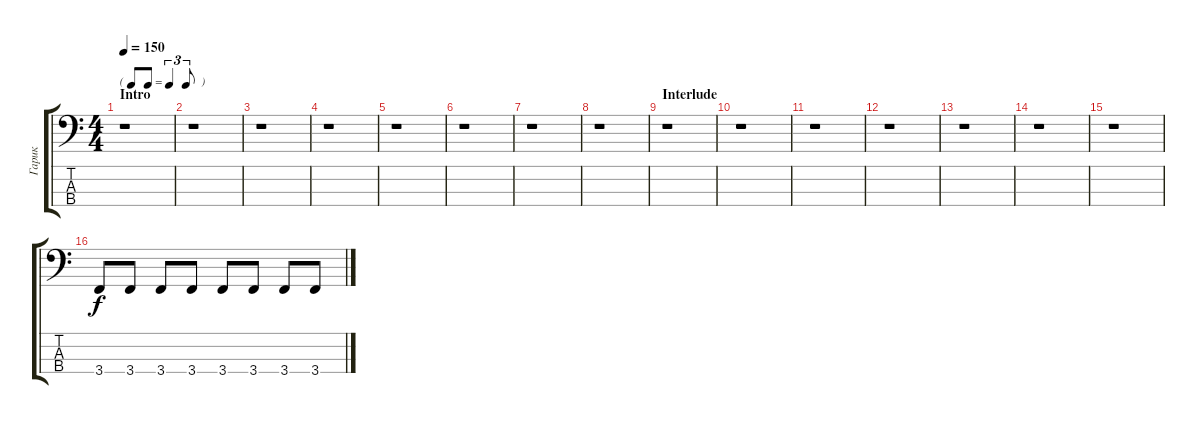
\track ("Гарик" "Гарик") {instrument electricbassfinger}
\staff {score tabs}
\tuning (F2 C2 G1 D1) {hide}
\ts (4 4)
\tf triplet8th
\section ("" "Intro")
\tempo 150
\clef f4
\ks c
r.1{dy f instrument electricbassfinger} |
r.1 |
r.1 |
r.1 |
r.1 |
r.1 |
r.1 |
r.1 |
\section ("" "Interlude")
r.1 |
r.1 |
r.1 |
r.1 |
r.1 |
r.1 |
r.1 |
3.4.8 3.4.8 3.4.8 3.4.8 3.4.8 3.4.8 3.4.8 3.4.8
